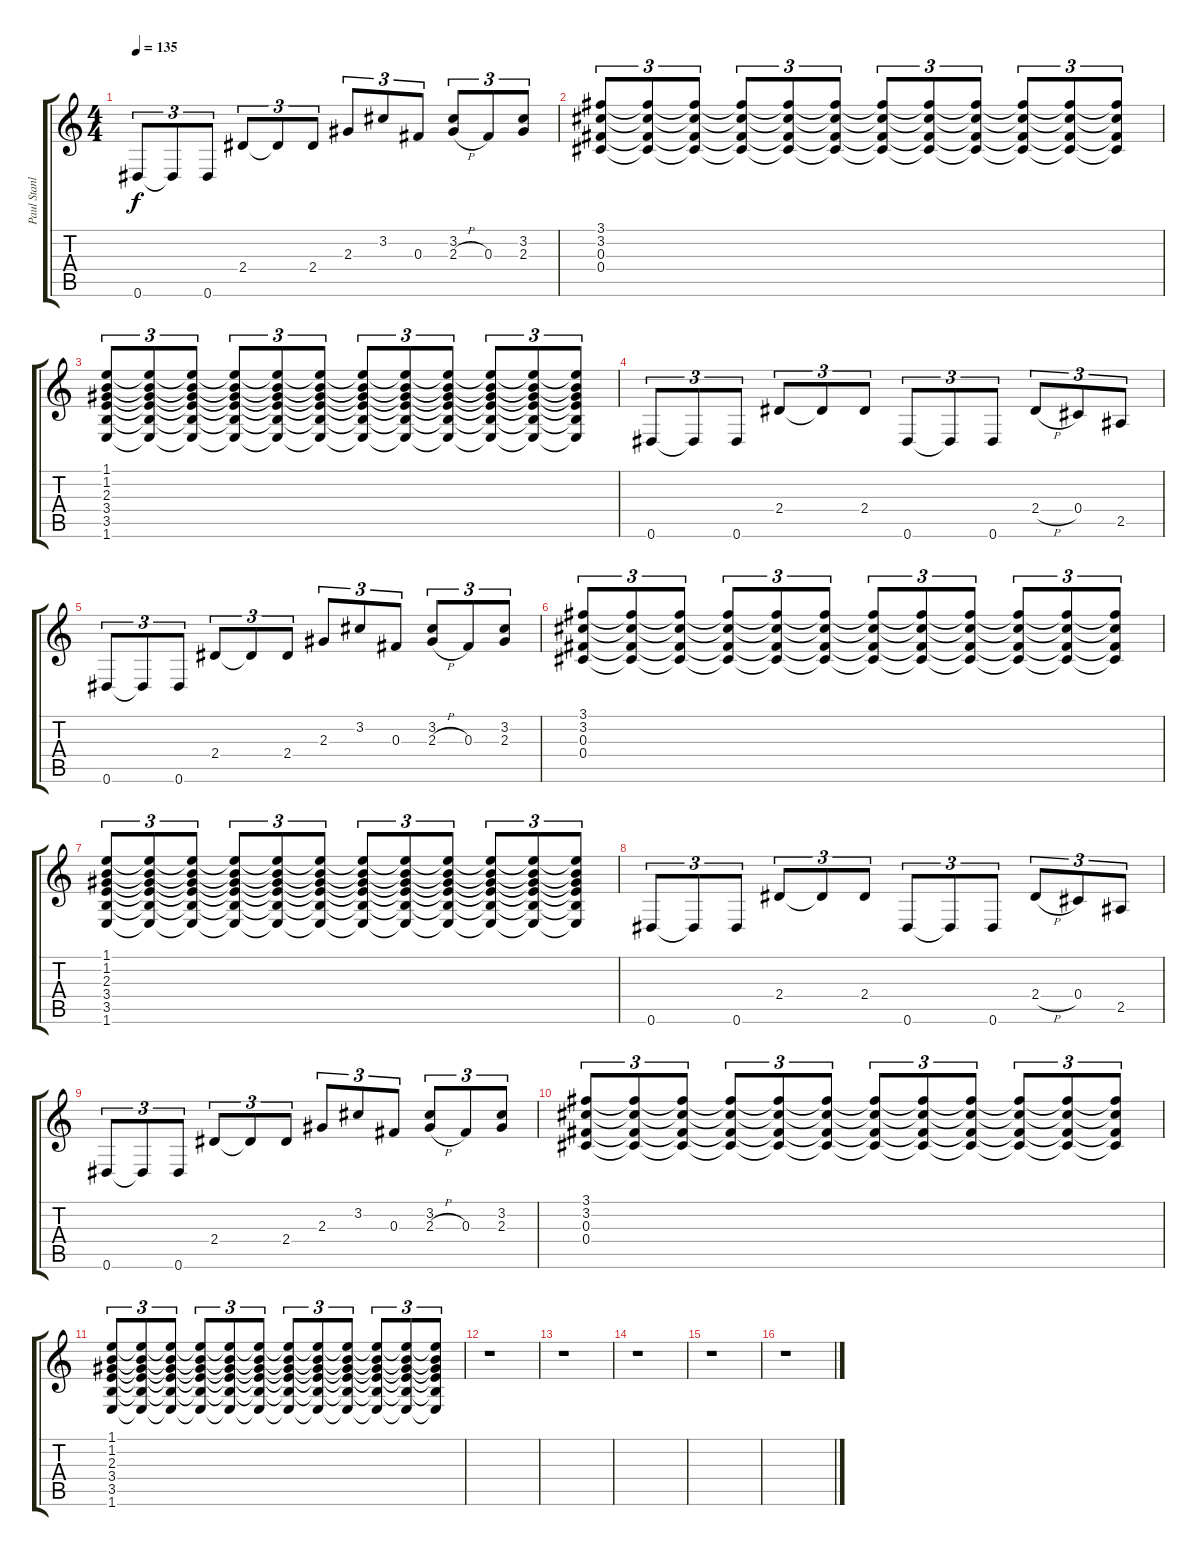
\track ("Paul Stanley" "Paul Stanl") {instrument distortionguitar}
\staff {score tabs}
\tuning (Eb4 Bb3 Gb3 Db3 Ab2 Eb2) {hide}
\ts (4 4)
\tempo 135
\clef g2
\ks c
0.6.8{tu (3 2) dy f} 0.6{t}.8{tu (3 2)} 0.6.8{tu (3 2)} 2.4.8{tu (3 2)} 2.4{t}.8{tu (3 2)} 2.4.8{tu (3 2)} 2.3.8{tu (3 2)} 3.2.8{tu (3 2)} 0.3.8{tu (3 2)} (3.2 2.3{h}).8{tu (3 2)} 0.3.8{tu (3 2)} (3.2 2.3).8{tu (3 2)} |
(3.1 3.2 0.3 0.4).8{tu (3 2)} (3.1{t} 3.2{t} 0.3{t} 0.4{t}).8{tu (3 2)} (3.1{t} 3.2{t} 0.3{t} 0.4{t}).8{tu (3 2)} (3.1{t} 3.2{t} 0.3{t} 0.4{t}).8{tu (3 2)} (3.1{t} 3.2{t} 0.3{t} 0.4{t}).8{tu (3 2)} (3.1{t} 3.2{t} 0.3{t} 0.4{t}).8{tu (3 2)} (3.1{t} 3.2{t} 0.3{t} 0.4{t}).8{tu (3 2)} (3.1{t} 3.2{t} 0.3{t} 0.4{t}).8{tu (3 2)} (3.1{t} 3.2{t} 0.3{t} 0.4{t}).8{tu (3 2)} (3.1{t} 3.2{t} 0.3{t} 0.4{t}).8{tu (3 2)} (3.1{t} 3.2{t} 0.3{t} 0.4{t}).8{tu (3 2)} (3.1{t} 3.2{t} 0.3{t} 0.4{t}).8{tu (3 2)} |
(1.1 1.2 2.3 3.4 3.5 1.6).8{tu (3 2)} (1.1{t} 1.2{t} 2.3{t} 3.4{t} 3.5{t} 1.6{t}).8{tu (3 2)} (1.1{t} 1.2{t} 2.3{t} 3.4{t} 3.5{t} 1.6{t}).8{tu (3 2)} (1.1{t} 1.2{t} 2.3{t} 3.4{t} 3.5{t} 1.6{t}).8{tu (3 2)} (1.1{t} 1.2{t} 2.3{t} 3.4{t} 3.5{t} 1.6{t}).8{tu (3 2)} (1.1{t} 1.2{t} 2.3{t} 3.4{t} 3.5{t} 1.6{t}).8{tu (3 2)} (1.1{t} 1.2{t} 2.3{t} 3.4{t} 3.5{t} 1.6{t}).8{tu (3 2)} (1.1{t} 1.2{t} 2.3{t} 3.4{t} 3.5{t} 1.6{t}).8{tu (3 2)} (1.1{t} 1.2{t} 2.3{t} 3.4{t} 3.5{t} 1.6{t}).8{tu (3 2)} (1.1{t} 1.2{t} 2.3{t} 3.4{t} 3.5{t} 1.6{t}).8{tu (3 2)} (1.1{t} 1.2{t} 2.3{t} 3.4{t} 3.5{t} 1.6{t}).8{tu (3 2)} (1.1{t} 1.2{t} 2.3{t} 3.4{t} 3.5{t} 1.6{t}).8{tu (3 2)} |
0.6.8{tu (3 2)} 0.6{t}.8{tu (3 2)} 0.6.8{tu (3 2)} 2.4.8{tu (3 2)} 2.4{t}.8{tu (3 2)} 2.4.8{tu (3 2)} 0.6.8{tu (3 2)} 0.6{t}.8{tu (3 2)} 0.6.8{tu (3 2)} 2.4{h}.8{tu (3 2)} 0.4.8{tu (3 2)} 2.5.8{tu (3 2)} |
0.6.8{tu (3 2)} 0.6{t}.8{tu (3 2)} 0.6.8{tu (3 2)} 2.4.8{tu (3 2)} 2.4{t}.8{tu (3 2)} 2.4.8{tu (3 2)} 2.3.8{tu (3 2)} 3.2.8{tu (3 2)} 0.3.8{tu (3 2)} (3.2 2.3{h}).8{tu (3 2)} 0.3.8{tu (3 2)} (3.2 2.3).8{tu (3 2)} |
(3.1 3.2 0.3 0.4).8{tu (3 2)} (3.1{t} 3.2{t} 0.3{t} 0.4{t}).8{tu (3 2)} (3.1{t} 3.2{t} 0.3{t} 0.4{t}).8{tu (3 2)} (3.1{t} 3.2{t} 0.3{t} 0.4{t}).8{tu (3 2)} (3.1{t} 3.2{t} 0.3{t} 0.4{t}).8{tu (3 2)} (3.1{t} 3.2{t} 0.3{t} 0.4{t}).8{tu (3 2)} (3.1{t} 3.2{t} 0.3{t} 0.4{t}).8{tu (3 2)} (3.1{t} 3.2{t} 0.3{t} 0.4{t}).8{tu (3 2)} (3.1{t} 3.2{t} 0.3{t} 0.4{t}).8{tu (3 2)} (3.1{t} 3.2{t} 0.3{t} 0.4{t}).8{tu (3 2)} (3.1{t} 3.2{t} 0.3{t} 0.4{t}).8{tu (3 2)} (3.1{t} 3.2{t} 0.3{t} 0.4{t}).8{tu (3 2)} |
(1.1 1.2 2.3 3.4 3.5 1.6).8{tu (3 2)} (1.1{t} 1.2{t} 2.3{t} 3.4{t} 3.5{t} 1.6{t}).8{tu (3 2)} (1.1{t} 1.2{t} 2.3{t} 3.4{t} 3.5{t} 1.6{t}).8{tu (3 2)} (1.1{t} 1.2{t} 2.3{t} 3.4{t} 3.5{t} 1.6{t}).8{tu (3 2)} (1.1{t} 1.2{t} 2.3{t} 3.4{t} 3.5{t} 1.6{t}).8{tu (3 2)} (1.1{t} 1.2{t} 2.3{t} 3.4{t} 3.5{t} 1.6{t}).8{tu (3 2)} (1.1{t} 1.2{t} 2.3{t} 3.4{t} 3.5{t} 1.6{t}).8{tu (3 2)} (1.1{t} 1.2{t} 2.3{t} 3.4{t} 3.5{t} 1.6{t}).8{tu (3 2)} (1.1{t} 1.2{t} 2.3{t} 3.4{t} 3.5{t} 1.6{t}).8{tu (3 2)} (1.1{t} 1.2{t} 2.3{t} 3.4{t} 3.5{t} 1.6{t}).8{tu (3 2)} (1.1{t} 1.2{t} 2.3{t} 3.4{t} 3.5{t} 1.6{t}).8{tu (3 2)} (1.1{t} 1.2{t} 2.3{t} 3.4{t} 3.5{t} 1.6{t}).8{tu (3 2)} |
0.6.8{tu (3 2)} 0.6{t}.8{tu (3 2)} 0.6.8{tu (3 2)} 2.4.8{tu (3 2)} 2.4{t}.8{tu (3 2)} 2.4.8{tu (3 2)} 0.6.8{tu (3 2)} 0.6{t}.8{tu (3 2)} 0.6.8{tu (3 2)} 2.4{h}.8{tu (3 2)} 0.4.8{tu (3 2)} 2.5.8{tu (3 2)} |
0.6.8{tu (3 2)} 0.6{t}.8{tu (3 2)} 0.6.8{tu (3 2)} 2.4.8{tu (3 2)} 2.4{t}.8{tu (3 2)} 2.4.8{tu (3 2)} 2.3.8{tu (3 2)} 3.2.8{tu (3 2)} 0.3.8{tu (3 2)} (3.2 2.3{h}).8{tu (3 2)} 0.3.8{tu (3 2)} (3.2 2.3).8{tu (3 2)} |
(3.1 3.2 0.3 0.4).8{tu (3 2)} (3.1{t} 3.2{t} 0.3{t} 0.4{t}).8{tu (3 2)} (3.1{t} 3.2{t} 0.3{t} 0.4{t}).8{tu (3 2)} (3.1{t} 3.2{t} 0.3{t} 0.4{t}).8{tu (3 2)} (3.1{t} 3.2{t} 0.3{t} 0.4{t}).8{tu (3 2)} (3.1{t} 3.2{t} 0.3{t} 0.4{t}).8{tu (3 2)} (3.1{t} 3.2{t} 0.3{t} 0.4{t}).8{tu (3 2)} (3.1{t} 3.2{t} 0.3{t} 0.4{t}).8{tu (3 2)} (3.1{t} 3.2{t} 0.3{t} 0.4{t}).8{tu (3 2)} (3.1{t} 3.2{t} 0.3{t} 0.4{t}).8{tu (3 2)} (3.1{t} 3.2{t} 0.3{t} 0.4{t}).8{tu (3 2)} (3.1{t} 3.2{t} 0.3{t} 0.4{t}).8{tu (3 2)} |
(1.1 1.2 2.3 3.4 3.5 1.6).8{tu (3 2)} (1.1{t} 1.2{t} 2.3{t} 3.4{t} 3.5{t} 1.6{t}).8{tu (3 2)} (1.1{t} 1.2{t} 2.3{t} 3.4{t} 3.5{t} 1.6{t}).8{tu (3 2)} (1.1{t} 1.2{t} 2.3{t} 3.4{t} 3.5{t} 1.6{t}).8{tu (3 2)} (1.1{t} 1.2{t} 2.3{t} 3.4{t} 3.5{t} 1.6{t}).8{tu (3 2)} (1.1{t} 1.2{t} 2.3{t} 3.4{t} 3.5{t} 1.6{t}).8{tu (3 2)} (1.1{t} 1.2{t} 2.3{t} 3.4{t} 3.5{t} 1.6{t}).8{tu (3 2)} (1.1{t} 1.2{t} 2.3{t} 3.4{t} 3.5{t} 1.6{t}).8{tu (3 2)} (1.1{t} 1.2{t} 2.3{t} 3.4{t} 3.5{t} 1.6{t}).8{tu (3 2)} (1.1{t} 1.2{t} 2.3{t} 3.4{t} 3.5{t} 1.6{t}).8{tu (3 2)} (1.1{t} 1.2{t} 2.3{t} 3.4{t} 3.5{t} 1.6{t}).8{tu (3 2)} (1.1{t} 1.2{t} 2.3{t} 3.4{t} 3.5{t} 1.6{t}).8{tu (3 2)} |
r.1 |
r.1 |
r.1 |
r.1 |
r.1
